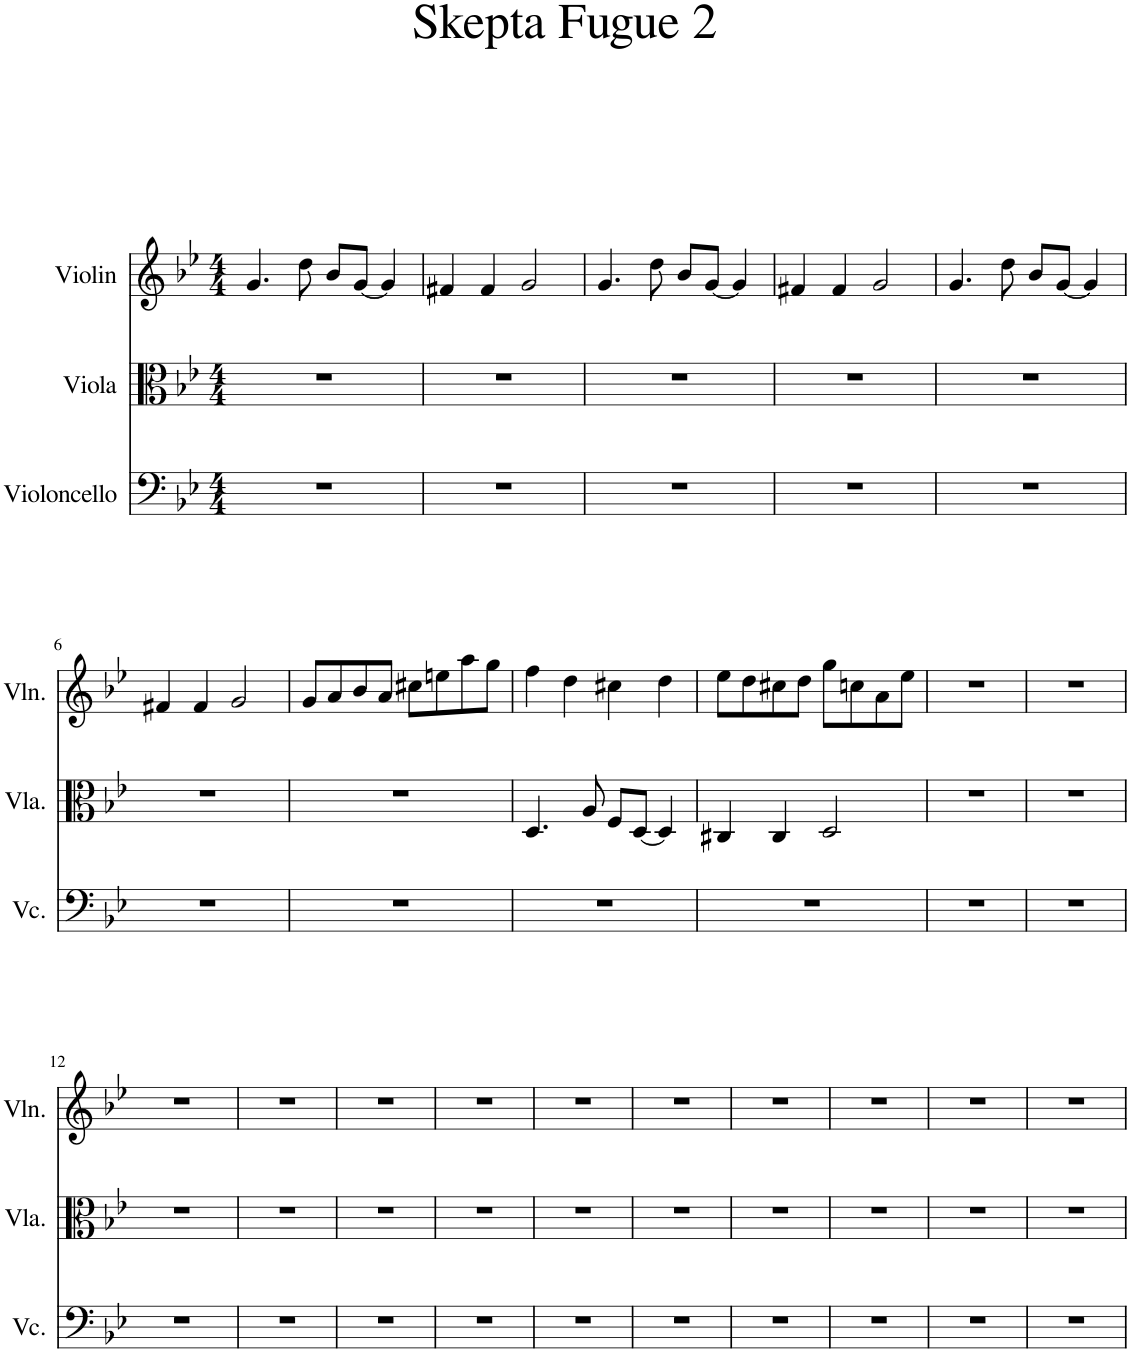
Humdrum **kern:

**kern	**kern	**kern
*part3	*part2	*part1
*staff3	*staff2	*staff1
*I"Violoncello	*I"Viola	*I"Violin
*I'Vc.	*I'Vla.	*I'Vln.
*clefF4	*clefC3	*clefG2
*k[b-e-]	*k[b-e-]	*k[b-e-]
*M4/4	*M4/4	*M4/4
=1	=1	=1
1r	1r	4.g/
.	.	8dd\
.	.	8b-/L
.	.	[8g/J
.	.	4g/]
=2	=2	=2
1r	1r	4f#X/
.	.	4f#/
.	.	2g/
=3	=3	=3
1r	1r	4.g/
.	.	8dd\
.	.	8b-/L
.	.	[8g/J
.	.	4g/]
=4	=4	=4
1r	1r	4f#X/
.	.	4f#/
.	.	2g/
=5	=5	=5
1r	1r	4.g/
.	.	8dd\
.	.	8b-/L
.	.	[8g/J
.	.	4g/]
!!LO:LB:g=z
=6	=6	=6
1r	1r	4f#X/
.	.	4f#/
.	.	2g/
=7	=7	=7
1r	1r	8g/L
.	.	8a/
.	.	8b-/
.	.	8a/J
.	.	8cc#X\L
.	.	8een\
.	.	8aa\
.	.	8gg\J
=8	=8	=8
1r	4.D/	4ff\
.	.	4dd\
.	8A/	.
.	8F/L	4cc#X\
.	[8D/J	.
.	4D/]	4dd\
=9	=9	=9
1r	4C#X/	8ee-\L
.	.	8dd\
.	4C#/	8cc#X\
.	.	8dd\J
.	2D/	8gg\L
.	.	8ccn\
.	.	8a\
.	.	8ee-\J
=10	=10	=10
1r	1r	1r
=11	=11	=11
1r	1r	1r
!!LO:LB:g=z
=12	=12	=12
1r	1r	1r
=13	=13	=13
1r	1r	1r
=14	=14	=14
1r	1r	1r
=15	=15	=15
1r	1r	1r
=16	=16	=16
1r	1r	1r
=17	=17	=17
1r	1r	1r
=18	=18	=18
1r	1r	1r
=19	=19	=19
1r	1r	1r
=20	=20	=20
1r	1r	1r
=21	=21	=21
1r	1r	1r
=	=	=
*-	*-	*-
